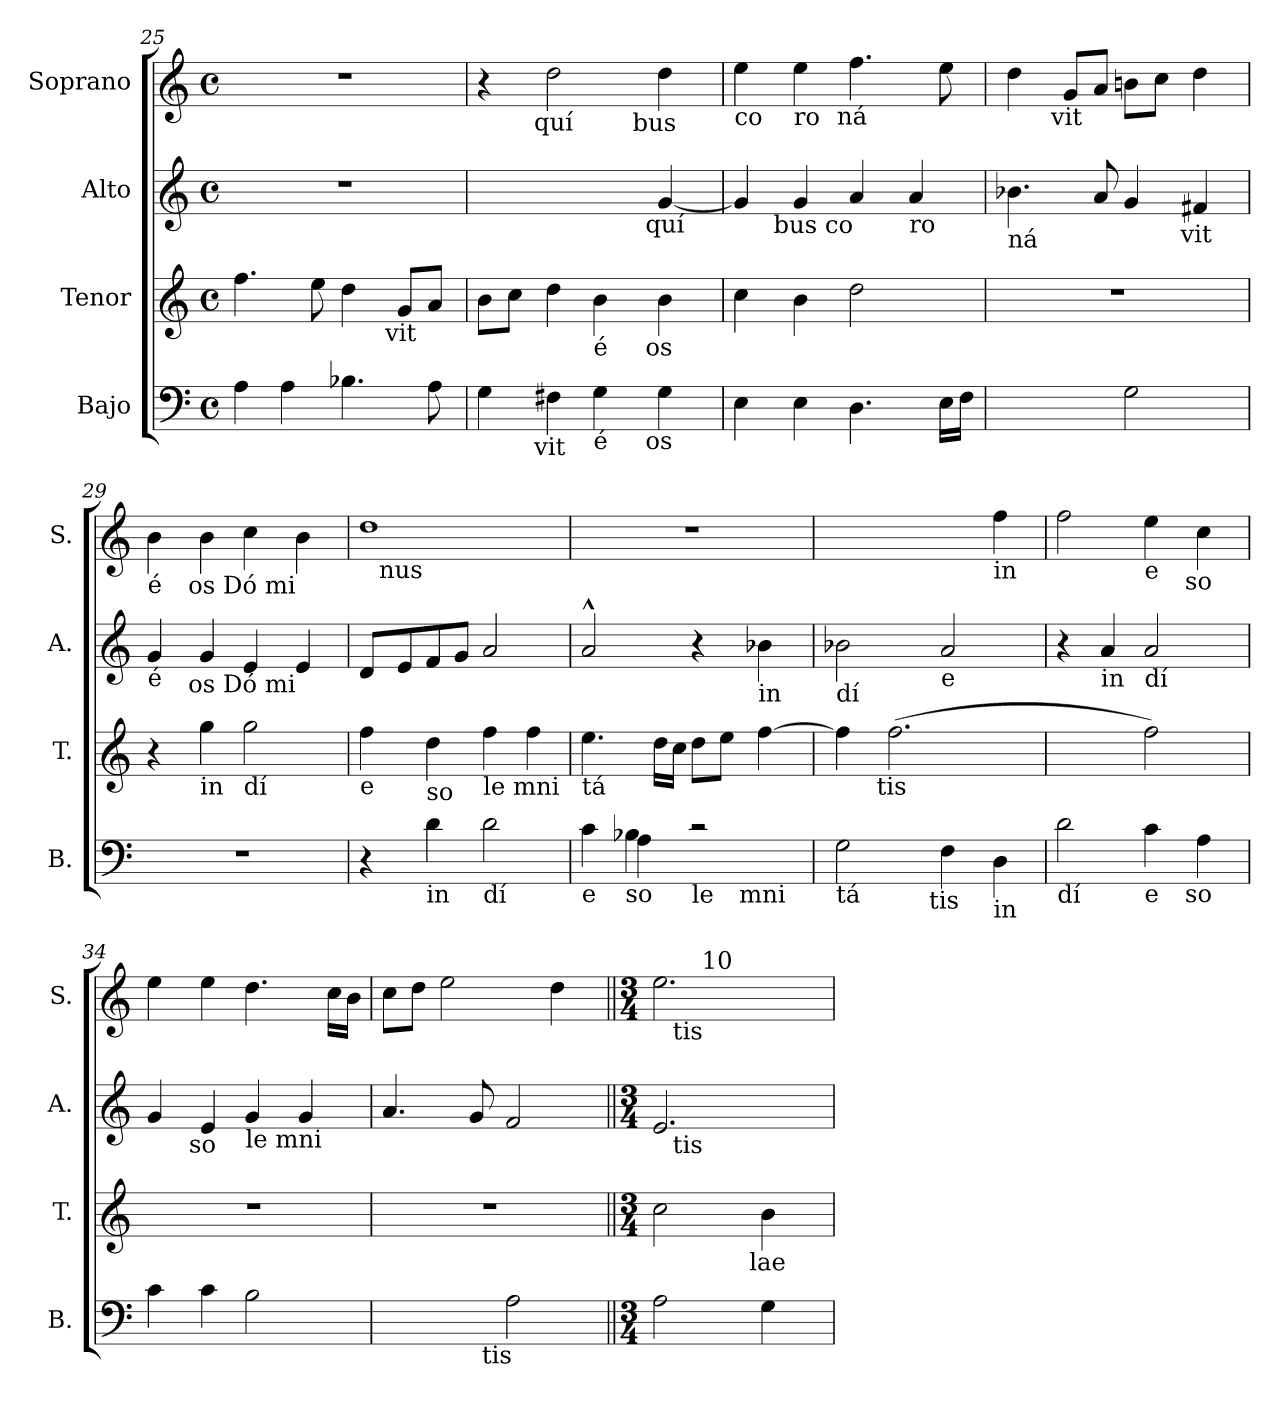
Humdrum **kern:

**kern	**kern	**kern	**kern
*part4	*part3	*part2	*part1
*staff4	*staff3	*staff2	*staff1
*I"Bajo	*I"Tenor	*I"Alto	*I"Soprano
*I'B.	*I'T.	*I'A.	*I'S.
*clefF4	*clefG2	*clefG2	*clefG2
*ITrd7c12	*	*	*
*k[]	*k[]	*k[]	*k[]
*C:	*C:	*C:	*C:
*M4/4	*M4/4	*M4/4	*M4/4
*met(c)	*met(c)	*met(c)	*met(c)
=25	=25	=25	=25
!	!LO:TX:b:t=ná	!	!
*	*^	*	*
4AA\	4.ff\	2ryy	1r	1r
4AA\	.	.	.	.
.	8ee\	.	.	.
4.BB-X\	4dd\	8..ryy	.	.
!	!	!LO:TX:b:t=vit	!	!
.	.	4ryy	.	.
.	8g/L	.	.	.
8AA\	8a/J	.	.	.
.	.	32ryy	.	.
!!LO:PB:g=z
=26	=26	=26	=26	=26
*^	*	*	*^	*^
*	*	*	*	*	*	*	*^
4GG\	8..ryy	8b\L	2ryy	2.ryy	2ryy	4r	8..ryy	2ryy
.	.	8cc\J	.	.	.	.	.	.
!	!	!	!	!	!	!	!LO:TX:b:t=quí	!
!	!LO:TX:b:t=vit	!	!	!	!	!	!	!
.	2ryy	.	.	.	.	.	2ryy	.
4FF#X\	.	4dd\	.	.	.	2dd\	.	.
!	!	!LO:TX:b:t=é	!	!	!	!	!	!
!LO:TX:b:t=é	!	!	!	!	!	!	!	!
4GG\	.	4b\	8..ryy	.	8..ryy	.	.	8.ryy
!	!	!	!	!	!	!	!	!LO:TX:b:t=bus
.	.	.	.	.	.	.	.	4ryy
!	!	!	!	!	!LO:TX:b:t=quí	!	!	!
!	!	!	!LO:TX:b:t=os	!	!	!	!	!
!	!LO:TX:b:t=os	!	!	!	!	!	!	!
.	4ryy	.	4ryy	.	4ryy	.	4ryy	.
4GG\	.	4b\	.	[<4g/	.	4dd\	.	.
.	.	.	.	.	.	.	.	16ryy
.	32ryy	.	32ryy	.	32ryy	.	32ryy	.
=27	=27	=27	=27	=27	=27	=27	=27	=27
!	!	!	!	!	!	!LO:TX:b:t=co	!	!
!	!	!LO:TX:b:t=Dó mi nus	!	!	!	!	!	!
!LO:TX:b:t=Dó mi nus	!	!	!	!	!	!	!	!
*v	*v	*	*	*	*	*	*v	*v
*	*v	*v	*	*	*	*
4EE\	4cc\	4g/]	8.ryy	4ee\	4...ryy
!	!	!	!LO:TX:b:t=bus co	!	!
.	.	.	2ryy	.	.
!	!	!	!	!LO:TX:b:t=ro	!
4EE\	4b\	4g/	.	4ee\	.
!	!	!	!	!	!LO:TX:b:t=ná
.	.	.	.	.	2ryy
4.DD\	2dd\	4a/	.	4.ff\	.
.	.	.	4ryy	.	.
!	!	!LO:TX:b:t=ro	!	!	!
.	.	4a/	.	.	.
16EE\LL	.	.	.	8ee\	.
16FF\JJ	.	.	16ryy	.	.
.	.	.	.	.	32ryy
=28	=28	=28	=28	=28	=28
!	!	!LO:TX:b:t=ná	!	!	!
2ryy	1r	4.b-X\	2ryy	4dd\	8..ryy
!	!	!	!	!	!LO:TX:b:t=vit
.	.	.	.	.	2ryy
.	.	.	.	8g/L	.
.	.	8a/	.	8a/J	.
2GG\	.	4g/	8..ryy	8bn\L	.
.	.	.	.	8cc\J	.
!	!	!	!LO:TX:b:t=vit	!	!
.	.	.	4ryy	.	4ryy
.	.	4f#X/	.	4dd\	.
.	.	.	32ryy	.	32ryy
=29	=29	=29	=29	=29	=29
!	!	!	!	!LO:TX:b:t=é	!
!	!	!LO:TX:b:t=é	!	!	!
1r	4r	4g/	8..ryy	4b\	8..ryy
!	!	!	!	!	!LO:TX:b:t=os Dó mi
!	!	!	!LO:TX:b:t=os Dó mi	!	!
.	.	.	2ryy	.	2ryy
!	!LO:TX:b:t=in	!	!	!	!
.	4gg\	4g/	.	4b\	.
!	!LO:TX:b:t=dí	!	!	!	!
.	2gg\	4e/	.	4cc\	.
.	.	.	4ryy	.	4ryy
.	.	4e/	.	4b\	.
.	.	.	32ryy	.	32ryy
=30	=30	=30	=30	=30	=30
!	!	!LO:TX:b:t=nus	!	!	!
!	!LO:TX:b:t=e	!	!	!	!
*	*	*v	*v	*	*
4r	4ff\	8d/L	1dd	16ryy
!	!	!	!	!LO:TX:b:t=nus
.	.	.	.	2...ryy
.	.	8e/	.	.
!	!LO:TX:b:t=so	!	!	!
!LO:TX:b:t=in	!	!	!	!
4D\	4dd\	8f/	.	.
.	.	8g/J	.	.
!	!LO:TX:b:t=le mni	!	!	!
!LO:TX:b:t=dí	!	!	!	!
2D\	4ff\	2a/	.	.
.	4ff\	.	.	.
!!LO:LB:g=z
=31	=31	=31	=31	=31
*^	*	*	*	*
*	*^	*	*	*	*
!	!	!	!	!	!LO:TX:a:t=3 1	!
!	!	!	!LO:TX:b:t=tá	!	!	!
!LO:TX:b:t=e	!	!	!	!	!	!
*	*	*	*	*	*v	*v
4ryy	4C\	4ryy	4.ee\	2a^^</	1r
!LO:TX:b:t=so	!	!	!	!	!
4BB-X\	4ryy	4AA\	.	.	.
.	.	.	16dd\LL	.	.
.	.	.	16cc\JJ	.	.
!LO:TX:b:t=le	!	!	!	!	!
2rc	2ryy	8.ryy	8dd\L	4r	.
.	.	.	8ee\J	.	.
!	!	!LO:TX:b:t=mni	!	!	!
.	.	4ryy	.	.	.
!	!	!	!	!LO:TX:b:t=in	!
.	.	.	[>4ff\	4b-X\	.
.	.	16ryy	.	.	.
=32	=32	=32	=32	=32	=32
!	!	!	!	!LO:TX:b:t=dí	!
!LO:TX:b:t=tá	!	!	!	!	!
*	*v	*v	*^	*	*
2GG\	4...ryy	4ff\]	8..ryy	2b-X\	2.ryy
!	!	!	!LO:TX:b:t=tis	!	!
.	.	.	2ryy	.	.
.	.	(>2.ff\	.	.	.
!	!LO:TX:b:t=tis	!	!	!	!
.	2ryy	.	.	.	.
!	!	!	!	!LO:TX:b:t=e	!
4FF\	.	.	.	2a/	.
.	.	.	4ryy	.	.
!	!	!	!	!	!LO:TX:b:t=in
!LO:TX:b:t=in	!	!	!	!	!
4DD\	.	.	.	.	4ff\
.	32ryy	.	32ryy	.	.
=33	=33	=33	=33	=33	=33
!	!	!	!	!	!LO:TX:b:t=dí
!LO:TX:b:t=dí	!	!	!	!	!
*	*	*v	*v	*	*^
2D\	2ryy	2ryy	4r	2ff\	2ryy
!	!	!	!LO:TX:b:t=in	!	!
.	.	.	4a/	.	.
!	!	!	!	!LO:TX:b:t=e	!
!	!	!	!LO:TX:b:t=dí	!	!
!LO:TX:b:t=e	!	!	!	!	!
4C\	8..ryy	2ff\)	2a/	4ee\	8..ryy
!	!	!	!	!	!LO:TX:b:t=so
!	!LO:TX:b:t=so	!	!	!	!
.	4ryy	.	.	.	4ryy
4AA\	.	.	.	4cc\	.
.	32ryy	.	.	.	32ryy
=34	=34	=34	=34	=34	=34
!	!	!	!	!LO:TX:b:t=le mni tá	!
!	!	!	!LO:TX:b:t=e	!	!
!LO:TX:b:t=le mni tá	!	!	!	!	!
*v	*v	*	*^	*v	*v
4C\	1r	4g/	8..ryy	4ee\
!	!	!	!LO:TX:b:t=so	!
.	.	.	2ryy	.
4C\	.	4e/	.	4ee\
!	!	!LO:TX:b:t=le mni	!	!
2BB\	.	4g/	.	4.dd\
.	.	.	4ryy	.
.	.	4g/	.	.
.	.	.	.	16cc\LL
.	.	.	.	16b\JJ
.	.	.	32ryy	.
=35	=35	=35	=35	=35
!	!	!LO:TX:b:t=tá	!	!
*^	*	*v	*v	*
2ryy	4ryy	1r	4.a/	8cc\L
.	.	.	.	8dd\J
.	8ryy	.	.	2ee\
.	32ryy	.	8g/	.
!	!LO:TX:b:t=tis	!	!	!
.	2ryy	.	.	.
2AA\	.	.	2f/	.
.	.	.	.	4dd\
.	16.ryy	.	.	.
*v	*v	*	*	*
!!LO:LB:g=z
=36||	=36||	=36||	=36||
*M3/4	*M3/4	*M3/4	*M3/4
*^	*	*	*
!	!	!	!	!LO:TX:a:t=3 6
!	!	!LO:TX:b:t=et	!	!
*	*	*^	*^	*^
*v	*v	*	*	*	*	*	*^
2AA\	2cc\	4...ryy	2.e/	16ryy	2.ee\	16ryy	8.ryy
!	!	!	!	!	!	!LO:TX:b:t=tis	!
!	!	!	!	!LO:TX:b:t=tis	!	!	!
.	.	.	.	2ryy	.	2ryy	.
!	!	!	!	!	!	!	!LO:TX:a:t=10
.	.	.	.	.	.	.	2ryy
!	!	!LO:TX:b:t=lae	!	!	!	!	!
.	.	4ryy	.	.	.	.	.
4GG\	4b\	.	.	.	.	.	.
.	.	.	.	8.ryy	.	8.ryy	.
.	.	.	.	.	.	.	16ryy
.	.	32ryy	.	.	.	.	.
*	*v	*v	*	*	*v	*v	*v
*	*	*v	*v	*
=	=	=	=
*-	*-	*-	*-
